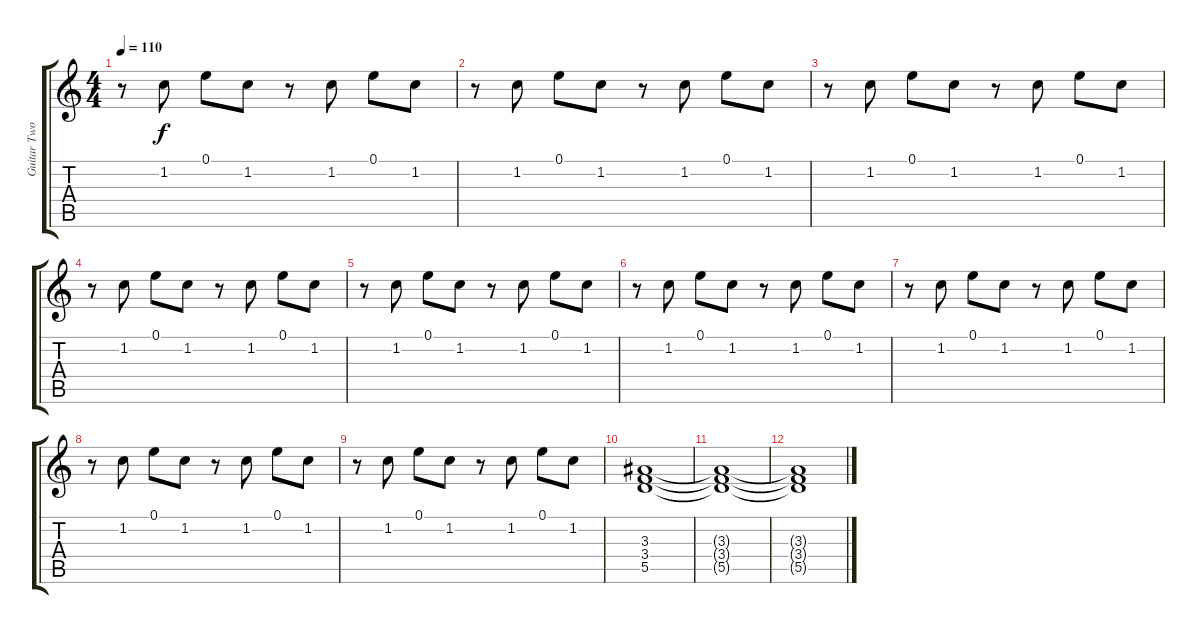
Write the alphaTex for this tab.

\track ("Guitar Two" "Guitar Two") {instrument distortionguitar}
\staff {score tabs}
\tuning (E4 B3 G3 D3 A2 E2) {hide}
\ts (4 4)
\tempo 110
\clef g2
\ks c
r.8{dy f} 1.2.8 0.1.8 1.2.8 r.8 1.2.8 0.1.8 1.2.8 |
r.8 1.2.8 0.1.8 1.2.8 r.8 1.2.8 0.1.8 1.2.8 |
r.8 1.2.8 0.1.8 1.2.8 r.8 1.2.8 0.1.8 1.2.8 |
r.8 1.2.8 0.1.8 1.2.8 r.8 1.2.8 0.1.8 1.2.8 |
r.8 1.2.8 0.1.8 1.2.8 r.8 1.2.8 0.1.8 1.2.8 |
r.8 1.2.8 0.1.8 1.2.8 r.8 1.2.8 0.1.8 1.2.8 |
r.8 1.2.8 0.1.8 1.2.8 r.8 1.2.8 0.1.8 1.2.8 |
r.8 1.2.8 0.1.8 1.2.8 r.8 1.2.8 0.1.8 1.2.8 |
r.8 1.2.8 0.1.8 1.2.8 r.8 1.2.8 0.1.8 1.2.8 |
(3.3 3.4 5.5).1 |
(3.3{t} 3.4{t} 5.5{t}).1 |
(3.3{t} 3.4{t} 5.5{t}).1
